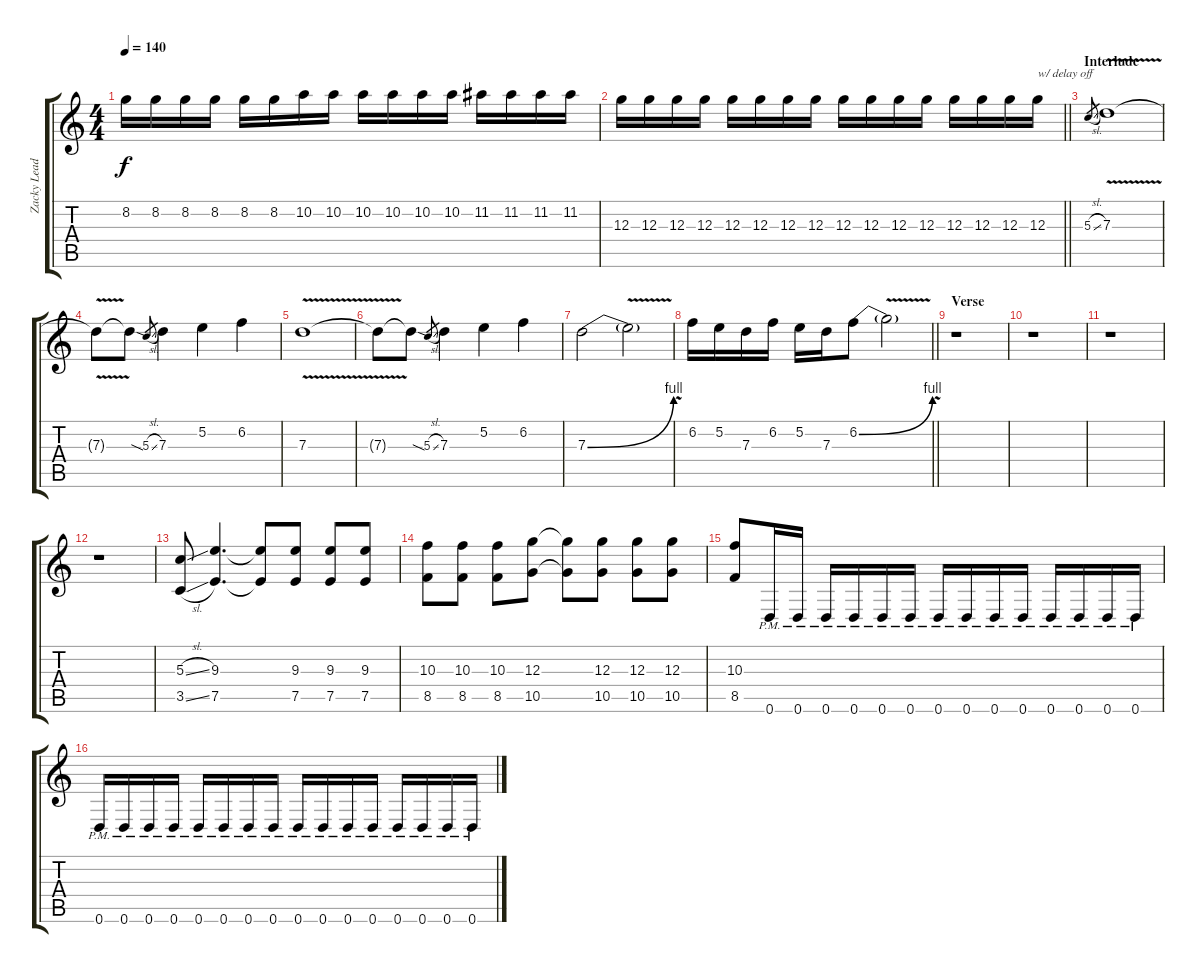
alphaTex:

\track ("Zacky Lead 2" "Zacky Lead") {instrument overdrivenguitar}
\staff {score tabs}
\tuning (E4 B3 G3 D3 A2 D2) {hide}
\ts (4 4)
\tempo 140
\clef g2
\ks c
8.2.16{dy f} 8.2.16 8.2.16 8.2.16 8.2.16 8.2.16 10.2.16 10.2.16 10.2.16 10.2.16 10.2.16 10.2.16 11.2.16 11.2.16 11.2.16 11.2.16 |
\barLineRight lightlight
12.3.16 12.3.16 12.3.16 12.3.16 12.3.16 12.3.16 12.3.16 12.3.16 12.3.16 12.3.16 12.3.16 12.3.16 12.3.16 12.3.16 12.3.16 12.3.16{txt "w/ delay off"} |
\section ("" "Interlude")
5.3{sl}.8{gr} 7.3{v}.1 |
7.3{t}.8 7.3{sod t}.8 5.3{sl}.8{gr} 7.3.4 5.2.4 6.2.4 |
7.3{v}.1 |
7.3{t}.8 7.3{sod t}.8 5.3{sl}.8{gr} 7.3.4 5.2.4 6.2.4 |
7.3{be (bend 0 0 60 4)}.2 7.3{v t}.2 |
\barLineRight lightlight
6.2.16 5.2.16 7.3.16 6.2.16 5.2.16 7.3.16 6.2{be (bend 0 0 60 4)}.8 6.2{v t}.2 |
\section ("" "Verse")
r.1 |
r.1 |
r.1 |
r.1 |
(5.3{sl} 3.5{sl}).8 (9.3 7.5).4{d} (9.3{t} 7.5{t}).8 (9.3 7.5).8 (9.3 7.5).8 (9.3 7.5).8 |
(10.3 8.5).8 (10.3 8.5).8 (10.3 8.5).8 (12.3 10.5).8 (12.3{t} 10.5{t}).8 (12.3 10.5).8 (12.3 10.5).8 (12.3 10.5).8 |
(10.3 8.5).8 0.6{pm}.16 0.6{pm}.16 0.6{pm}.16 0.6{pm}.16 0.6{pm}.16 0.6{pm}.16 0.6{pm}.16 0.6{pm}.16 0.6{pm}.16 0.6{pm}.16 0.6{pm}.16 0.6{pm}.16 0.6{pm}.16 0.6{pm}.16 |
0.6{pm}.16 0.6{pm}.16 0.6{pm}.16 0.6{pm}.16 0.6{pm}.16 0.6{pm}.16 0.6{pm}.16 0.6{pm}.16 0.6{pm}.16 0.6{pm}.16 0.6{pm}.16 0.6{pm}.16 0.6{pm}.16 0.6{pm}.16 0.6{pm}.16 0.6{pm}.16
